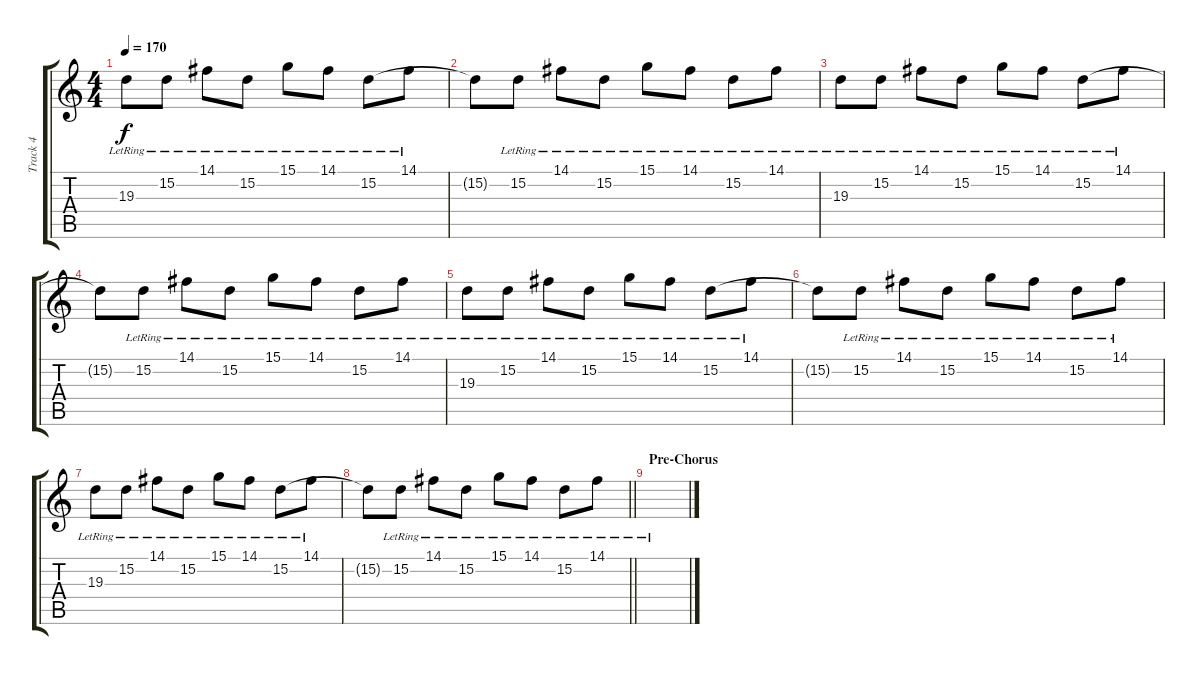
\track ("Track 4" "Track 4") {instrument acousticgrandpiano}
\staff {score tabs}
\tuning (E4 B3 G3 D3 A2 E2) {hide}
\ts (4 4)
\tempo 170
\clef g2
\ks c
19.3{lr}.8{dy f} 15.2{lr}.8 14.1{lr}.8 15.2{lr}.8 15.1{lr}.8 14.1{lr}.8 15.2{lr}.8 14.1{lr}.8 |
15.2{t}.8 15.2{lr}.8 14.1{lr}.8 15.2{lr}.8 15.1{lr}.8 14.1{lr}.8 15.2{lr}.8 14.1{lr}.8 |
19.3{lr}.8 15.2{lr}.8 14.1{lr}.8 15.2{lr}.8 15.1{lr}.8 14.1{lr}.8 15.2{lr}.8 14.1{lr}.8 |
15.2{t}.8 15.2{lr}.8 14.1{lr}.8 15.2{lr}.8 15.1{lr}.8 14.1{lr}.8 15.2{lr}.8 14.1{lr}.8 |
19.3{lr}.8 15.2{lr}.8 14.1{lr}.8 15.2{lr}.8 15.1{lr}.8 14.1{lr}.8 15.2{lr}.8 14.1{lr}.8 |
15.2{t}.8 15.2{lr}.8 14.1{lr}.8 15.2{lr}.8 15.1{lr}.8 14.1{lr}.8 15.2{lr}.8 14.1{lr}.8 |
19.3{lr}.8 15.2{lr}.8 14.1{lr}.8 15.2{lr}.8 15.1{lr}.8 14.1{lr}.8 15.2{lr}.8 14.1{lr}.8 |
\barLineRight lightlight
15.2{t}.8 15.2{lr}.8 14.1{lr}.8 15.2{lr}.8 15.1{lr}.8 14.1{lr}.8 15.2{lr}.8 14.1{lr}.8 |
\section ("" "Pre-Chorus")
